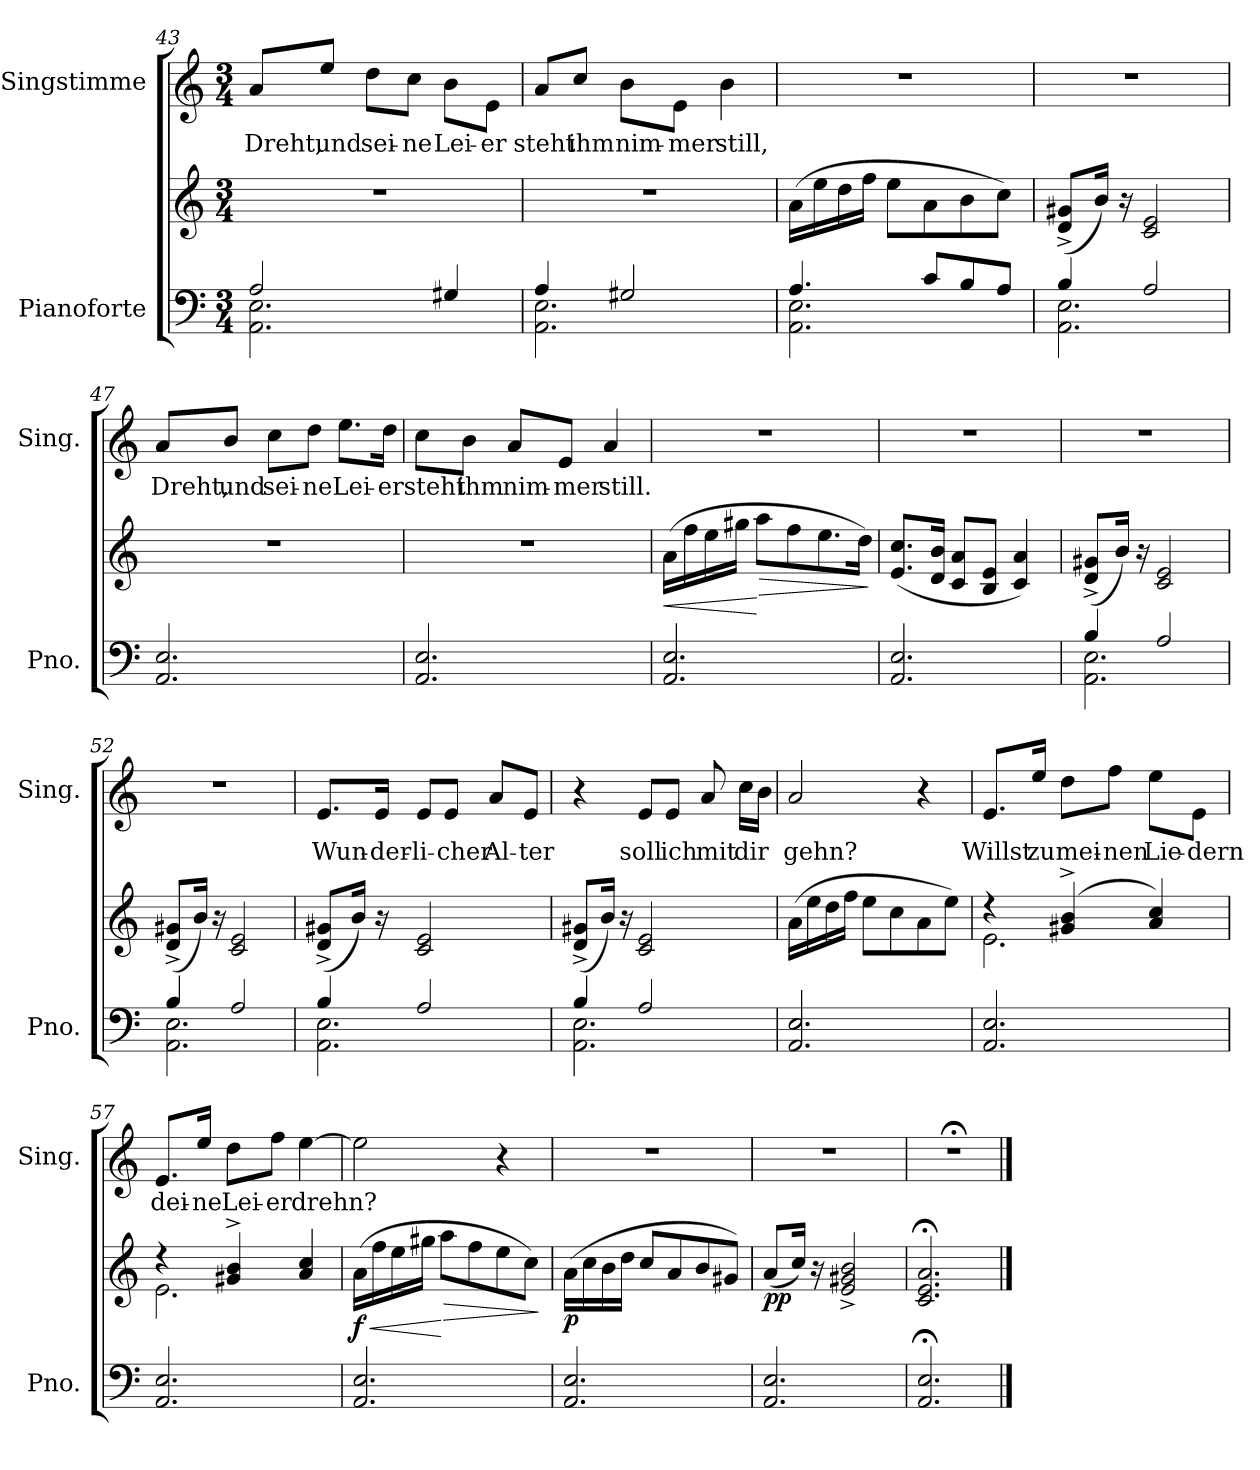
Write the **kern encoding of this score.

**kern	**kern	**dynam	**kern	**text
*part2	*part2	*part2	*part1	*part1
*staff3	*staff2	*staff2/3	*staff1	*staff1
*I"Pianoforte	*	*	*I"Singstimme	*
*I'Pno.	*	*	*I'Sing.	*
*clefF4	*clefG2	*	*clefG2	*
*k[]	*k[]	*	*k[]	*
*M3/4	*M3/4	*	*M3/4	*
*MM46	*MM46	*	*MM46	*
=43	=43	=43	=43	=43
*^	*	*	*	*
!	!	!	!	!	!LO:LY:b
2A/	2.AA\ 2.E\	2.r	.	8a/L	Dreht,
!	!	!	!	!	!LO:LY:b
.	.	.	.	8ee/J	und
!	!	!	!	!	!LO:LY:b
.	.	.	.	8dd\L	sei-
!	!	!	!	!	!LO:LY:b
.	.	.	.	8cc\J	-ne
!	!	!	!	!	!LO:LY:b
4G#X/	.	.	.	8b\L	Lei-
!	!	!	!	!	!LO:LY:b
.	.	.	.	8e\J	-er
!!LO:LB:g=z
=44	=44	=44	=44	=44	=44
!	!	!	!	!	!LO:LY:b
4A/	2.AA\ 2.E\	2.r	.	8a/L	steht
!	!	!	!	!	!LO:LY:b
.	.	.	.	8cc/J	ihm
!	!	!	!	!	!LO:LY:b
2G#X/	.	.	.	8b\L	nim-
!	!	!	!	!	!LO:LY:b
.	.	.	.	8e\J	-mer
!	!	!	!	!	!LO:LY:b
.	.	.	.	4b\	still,
=45	=45	=45	=45	=45	=45
*	*	*	*	*MM50	*
4.A/	2.AA\ 2.E\	(>16a\LL	.	2.r	.
.	.	16ee\	.	.	.
.	.	16dd\	.	.	.
.	.	16ff\JJ	.	.	.
.	.	8ee\L	.	.	.
8c/L	.	8a\	.	.	.
8B/	.	8b\	.	.	.
8A/J	.	8cc\J)	.	.	.
=46	=46	=46	=46	=46	=46
4B/	2.AA\ 2.E\	(<8d/^ 8g#X/^L	.	2.r	.
.	.	16b/Jk)	.	.	.
.	.	16r	.	.	.
2A/	.	2c/ 2e/	.	.	.
*v	*v	*	*	*	*
=47	=47	=47	=47	=47
*	*	*	*MM46	*
!	!	!	!	!LO:LY:b
2.AA/ 2.E/	2.r	.	8a/L	Dreht,
!	!	!	!	!LO:LY:b
.	.	.	8b/J	und
!	!	!	!	!LO:LY:b
.	.	.	8cc\L	sei-
!	!	!	!	!LO:LY:b
.	.	.	8dd\J	-ne
!	!	!	!	!LO:LY:b
.	.	.	8.ee\L	Lei-
!	!	!	!	!LO:LY:b
.	.	.	16dd\Jk	-er
!!LO:LB:g=z
=48	=48	=48	=48	=48
!	!	!	!	!LO:LY:b
2.AA/ 2.E/	2.r	.	8cc\L	steht
!	!	!	!	!LO:LY:b
.	.	.	8b\J	ihm
!	!	!	!	!LO:LY:b
.	.	.	8a/L	nim-
!	!	!	!	!LO:LY:b
.	.	.	8e/J	-mer
!	!	!	!	!LO:LY:b
.	.	.	4a/	still.
!!LO:LB:g=z
=49	=49	=49	=49	=49
*	*	*	*MM50	*
!	!	!LO:HP:b	!	!
2.AA/ 2.E/	(>16a\LL	<	2.r	.
.	16ff\	.	.	.
.	16ee\	.	.	.
.	16gg#X\JJ	.	.	.
!	!	!LO:HP:n=1:b	!	!
.	8aa\L	[ >	.	.
.	8ff\	.	.	.
.	8.ee\	.	.	.
.	16dd\Jk)	.	.	.
.	.	]	.	.
=50	=50	=50	=50	=50
2.AA/ 2.E/	(<8.e/ 8.cc/L	.	2.r	.
.	16d/ 16b/Jk	.	.	.
.	8c/ 8a/L	.	.	.
.	8B/ 8e/J	.	.	.
.	4c/ 4a/)	.	.	.
=51	=51	=51	=51	=51
*^	*	*	*	*
4B/	2.AA\ 2.E\	(<8d/^ 8g#X/^L	.	2.r	.
.	.	16b/Jk)	.	.	.
.	.	16r	.	.	.
2A/	.	2c/ 2e/	.	.	.
=52	=52	=52	=52	=52	=52
4B/	2.AA\ 2.E\	(<8d/^ 8g#X/^L	.	2.r	.
.	.	16b/Jk)	.	.	.
.	.	16r	.	.	.
2A/	.	2c/ 2e/	.	.	.
=53	=53	=53	=53	=53	=53
*	*	*	*	*MM42	*
!	!	!	!	!	!LO:LY:b
4B/	2.AA\ 2.E\	(<8d/^ 8g#X/^L	.	8.e/L	Wun-
.	.	16b/Jk)	.	.	.
!	!	!	!	!	!LO:LY:b
.	.	16r	.	16e/Jk	-der-
!	!	!	!	!	!LO:LY:b
2A/	.	2c/ 2e/	.	8e/L	-li-
!	!	!	!	!	!LO:LY:b
.	.	.	.	8e/J	-cher
!	!	!	!	!	!LO:LY:b
.	.	.	.	8a/L	Al-
!	!	!	!	!	!LO:LY:b
.	.	.	.	8e/J	-ter
!!LO:PB:g=z
=54	=54	=54	=54	=54	=54
4B/	2.AA\ 2.E\	(<8d/^ 8g#X/^L	.	4r	.
.	.	16b/Jk)	.	.	.
.	.	16r	.	.	.
!	!	!	!	!	!LO:LY:b
2A/	.	2c/ 2e/	.	8e/L	soll
!	!	!	!	!	!LO:LY:b
.	.	.	.	8e/J	ich
!	!	!	!	!	!LO:LY:b
.	.	.	.	8a/	mit
!	!	!	!	!	!LO:LY:b
.	.	.	.	16cc\LL	dir
.	.	.	.	16b\JJ	.
*v	*v	*	*	*	*
!!LO:LB:g=z
=55	=55	=55	=55	=55
!	!	!	!	!LO:LY:b
2.AA/ 2.E/	(>16a\LL	.	2a/	gehn?
.	16ee\	.	.	.
.	16dd\	.	.	.
.	16ff\JJ	.	.	.
.	8ee\L	.	.	.
.	8cc\	.	.	.
.	8a\	.	4r	.
.	8ee\J)	.	.	.
=56	=56	=56	=56	=56
*	*	*	*MM46	*
*	*^	*	*	*
!	!	!	!	!	!LO:LY:b
2.AA/ 2.E/	4r	2.e\	.	8.e/L	Willst
!	!	!	!	!	!LO:LY:b
.	.	.	.	16ee/Jk	zu
!	!	!	!	!	!LO:LY:b
.	(>4g#X/^ 4b/^	.	.	8dd\L	mei-
!	!	!	!	!	!LO:LY:b
.	.	.	.	8ff\J	-nen
!	!	!	!	!	!LO:LY:b
.	4a/ 4cc/)	.	.	8ee\L	Lie-
!	!	!	!	!	!LO:LY:b
.	.	.	.	8e\J	-dern
=57	=57	=57	=57	=57	=57
!	!	!	!	!	!LO:LY:b
2.AA/ 2.E/	4r	2.e\	.	8.e/L	dei-
!	!	!	!	!	!LO:LY:b
.	.	.	.	16ee/Jk	-ne
!	!	!	!	!	!LO:LY:b
.	4g#X/^ 4b/^	.	.	8dd\L	Lei-
!	!	!	!	!	!LO:LY:b
.	.	.	.	8ff\J	-er
!	!	!	!	!	!LO:LY:b
.	4a/ 4cc/	.	.	[4ee\	drehn?
*	*v	*v	*	*	*
=58	=58	=58	=58	=58
!	!	!LO:HP:b	!	!
!	!	!LO:DY:n=1:b	!	!
2.AA/ 2.E/	(>16a\LL	< f	2ee\]	.
.	16ff\	.	.	.
.	16ee\	.	.	.
.	16gg#X\JJ	.	.	.
!	!	!LO:HP:n=1:b	!	!
.	8aa\L	[ >	.	.
.	8ff\	.	.	.
.	8ee\	.	4r	.
.	8cc\J)	.	.	.
.	.	]	.	.
!!LO:LB:g=z
=59	=59	=59	=59	=59
!	!	!LO:DY:b	!	!
2.AA/ 2.E/	(>16a\LL	p	2.r	.
.	16cc\	.	.	.
.	16b\	.	.	.
.	16dd\JJ	.	.	.
.	8cc/L	.	.	.
.	8a/	.	.	.
.	8b/	.	.	.
.	8g#X/J)	.	.	.
!!LO:PB:g=z
=60	=60	=60	=60	=60
!	!	!LO:DY:b	!	!
2.AA/ 2.E/	(<8a/L	pp	2.r	.
.	16cc/Jk)	.	.	.
.	16r	.	.	.
.	2e/^ 2g#X/^ 2b/^	.	.	.
=61	=61	=61	=61	=61
2.AA/;< 2.E/;<	2.c/;< 2.e/;< 2.a/;<	.	2.r;<	.
==	==	==	==	==
*-	*-	*-	*-	*-
